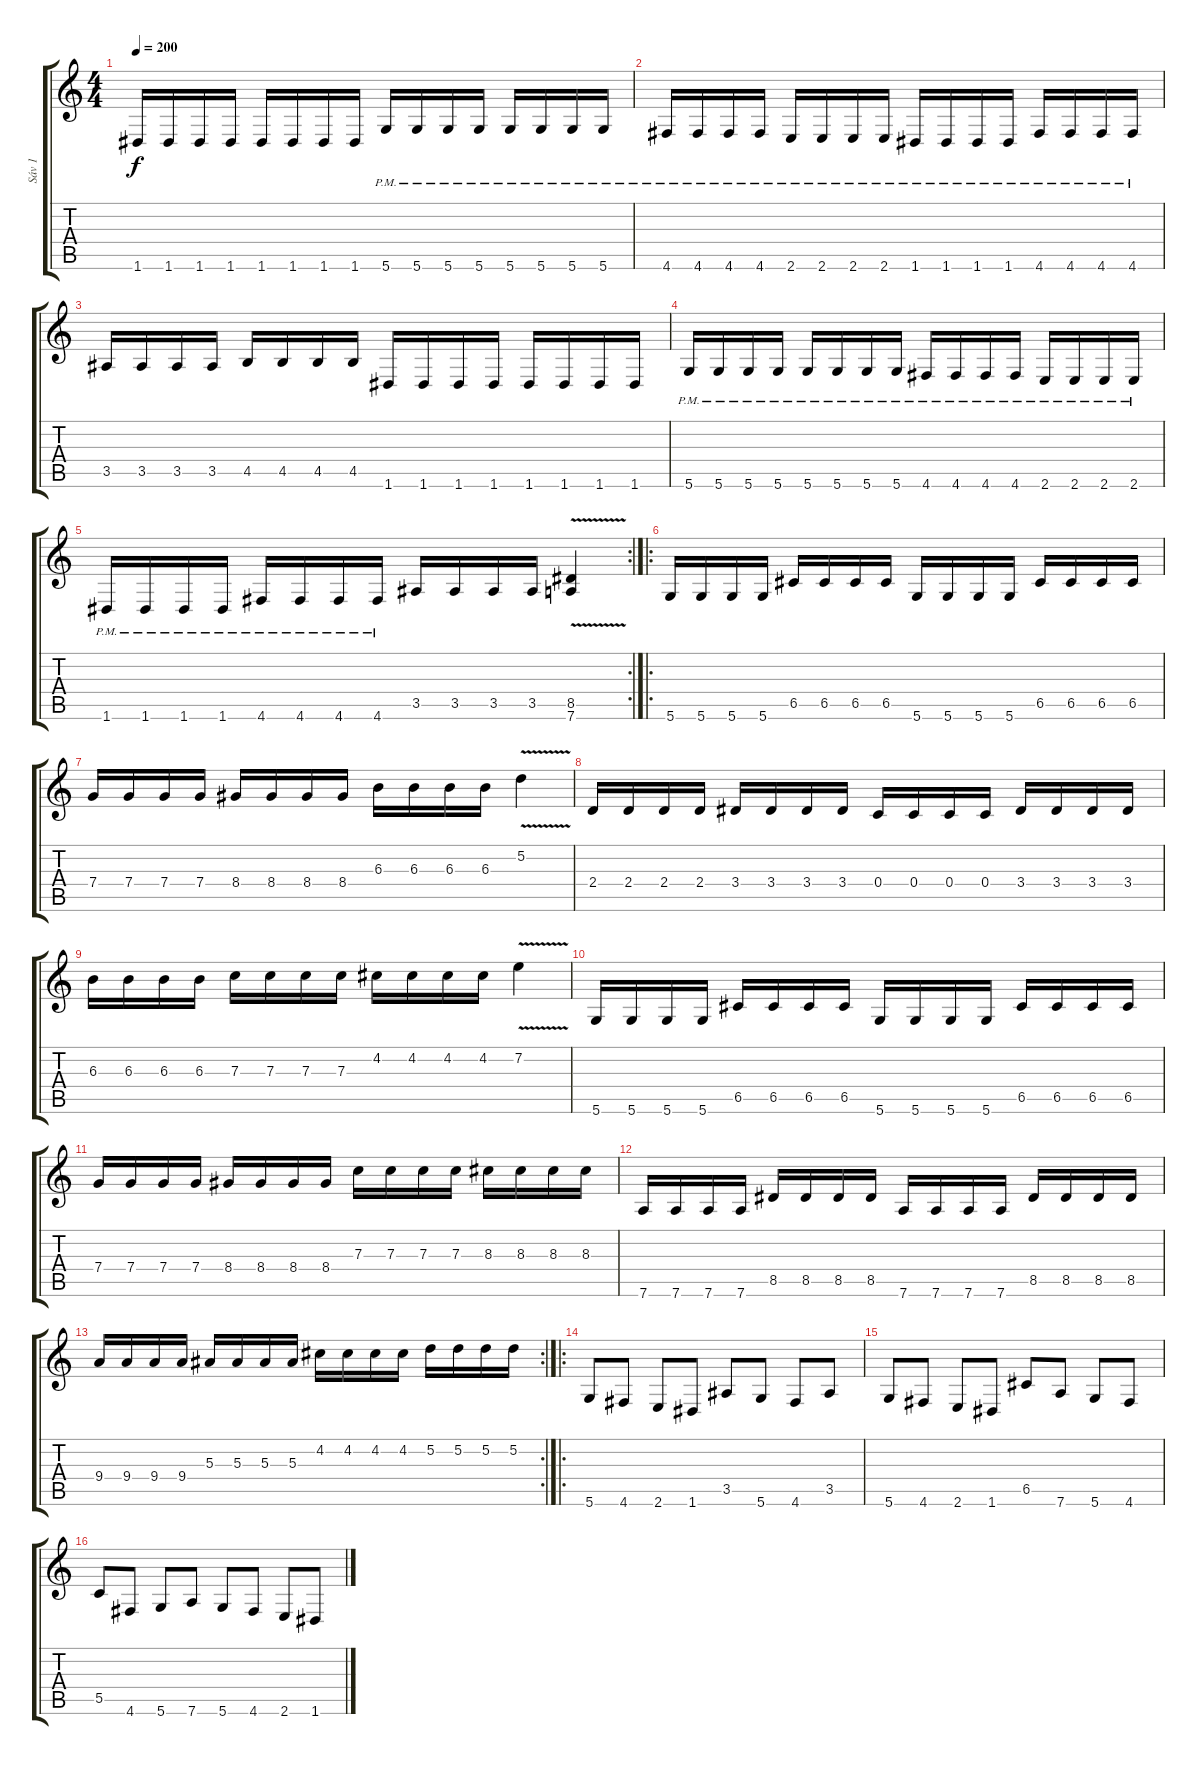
\track ("Sáv 1" "Sáv 1") {instrument distortionguitar}
\staff {score tabs}
\tuning (D4 A3 F3 C3 G2 D2) {hide}
\ts (4 4)
\tempo 200
\clef g2
\ks c
1.6.16{dy f} 1.6.16 1.6.16 1.6.16 1.6.16 1.6.16 1.6.16 1.6.16 5.6{pm}.16 5.6{pm}.16 5.6{pm}.16 5.6{pm}.16 5.6{pm}.16 5.6{pm}.16 5.6{pm}.16 5.6{pm}.16 |
4.6{pm}.16 4.6{pm}.16 4.6{pm}.16 4.6{pm}.16 2.6{pm}.16 2.6{pm}.16 2.6{pm}.16 2.6{pm}.16 1.6{pm}.16 1.6{pm}.16 1.6{pm}.16 1.6{pm}.16 4.6{pm}.16 4.6{pm}.16 4.6{pm}.16 4.6{pm}.16 |
3.5.16 3.5.16 3.5.16 3.5.16 4.5.16 4.5.16 4.5.16 4.5.16 1.6.16 1.6.16 1.6.16 1.6.16 1.6.16 1.6.16 1.6.16 1.6.16 |
5.6{pm}.16 5.6{pm}.16 5.6{pm}.16 5.6{pm}.16 5.6{pm}.16 5.6{pm}.16 5.6{pm}.16 5.6{pm}.16 4.6{pm}.16 4.6{pm}.16 4.6{pm}.16 4.6{pm}.16 2.6{pm}.16 2.6{pm}.16 2.6{pm}.16 2.6{pm}.16 |
\rc 2
1.6{pm}.16 1.6{pm}.16 1.6{pm}.16 1.6{pm}.16 4.6{pm}.16 4.6{pm}.16 4.6{pm}.16 4.6{pm}.16 3.5.16 3.5.16 3.5.16 3.5.16 (8.5{v} 7.6{v}).4 |
\ro
5.6.16 5.6.16 5.6.16 5.6.16 6.5.16 6.5.16 6.5.16 6.5.16 5.6.16 5.6.16 5.6.16 5.6.16 6.5.16 6.5.16 6.5.16 6.5.16 |
7.4.16 7.4.16 7.4.16 7.4.16 8.4.16 8.4.16 8.4.16 8.4.16 6.3.16 6.3.16 6.3.16 6.3.16 5.2{v}.4 |
2.4.16 2.4.16 2.4.16 2.4.16 3.4.16 3.4.16 3.4.16 3.4.16 0.4.16 0.4.16 0.4.16 0.4.16 3.4.16 3.4.16 3.4.16 3.4.16 |
6.3.16 6.3.16 6.3.16 6.3.16 7.3.16 7.3.16 7.3.16 7.3.16 4.2.16 4.2.16 4.2.16 4.2.16 7.2{v}.4 |
5.6.16 5.6.16 5.6.16 5.6.16 6.5.16 6.5.16 6.5.16 6.5.16 5.6.16 5.6.16 5.6.16 5.6.16 6.5.16 6.5.16 6.5.16 6.5.16 |
7.4.16 7.4.16 7.4.16 7.4.16 8.4.16 8.4.16 8.4.16 8.4.16 7.3.16 7.3.16 7.3.16 7.3.16 8.3.16 8.3.16 8.3.16 8.3.16 |
7.6.16 7.6.16 7.6.16 7.6.16 8.5.16 8.5.16 8.5.16 8.5.16 7.6.16 7.6.16 7.6.16 7.6.16 8.5.16 8.5.16 8.5.16 8.5.16 |
\rc 2
9.4.16 9.4.16 9.4.16 9.4.16 5.3.16 5.3.16 5.3.16 5.3.16 4.2.16 4.2.16 4.2.16 4.2.16 5.2.16 5.2.16 5.2.16 5.2.16 |
\ro
5.6.8 4.6.8 2.6.8 1.6.8 3.5.8 5.6.8 4.6.8 3.5.8 |
5.6.8 4.6.8 2.6.8 1.6.8 6.5.8 7.6.8 5.6.8 4.6.8 |
5.5.8 4.6.8 5.6.8 7.6.8 5.6.8 4.6.8 2.6.8 1.6.8
